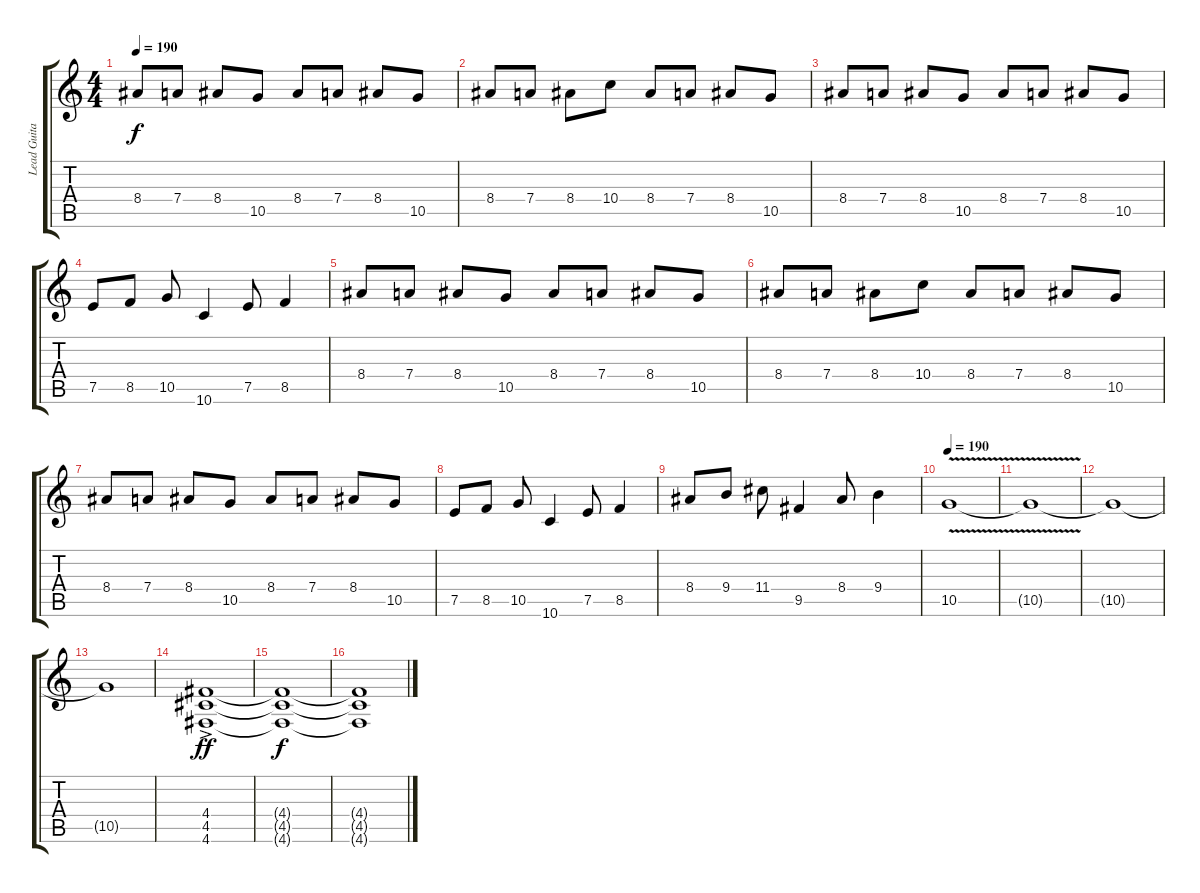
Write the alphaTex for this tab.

\track ("Lead Guitar" "Lead Guita") {instrument acousticguitarsteel}
\staff {score tabs}
\tuning (E4 B3 G3 D3 A2 D2) {hide}
\ts (4 4)
\tempo 190
\clef g2
\ks c
8.4.8{dy f} 7.4.8 8.4.8 10.5.8 8.4.8 7.4.8 8.4.8 10.5.8 |
8.4.8 7.4.8 8.4.8 10.4.8 8.4.8 7.4.8 8.4.8 10.5.8 |
8.4.8 7.4.8 8.4.8 10.5.8 8.4.8 7.4.8 8.4.8 10.5.8 |
7.5.8 8.5.8 10.5.8 10.6.4 7.5.8 8.5.4 |
8.4.8 7.4.8 8.4.8 10.5.8 8.4.8 7.4.8 8.4.8 10.5.8 |
8.4.8 7.4.8 8.4.8 10.4.8 8.4.8 7.4.8 8.4.8 10.5.8 |
8.4.8 7.4.8 8.4.8 10.5.8 8.4.8 7.4.8 8.4.8 10.5.8 |
7.5.8 8.5.8 10.5.8 10.6.4 7.5.8 8.5.4 |
8.4.8 9.4.8 11.4.8 9.5.4 8.4.8 9.4.4 |
\tempo 190
10.5{v}.1{volume 10 instrument overdrivenguitar} |
10.5{t}.1 |
10.5{t}.1 |
10.5{t}.1 |
(4.4 4.5{ac} 4.6).1{dy ff volume 13} |
(4.4{t} 4.5{t} 4.6{t}).1{dy f volume 10} |
(4.4{t} 4.5{t} 4.6{t}).1
